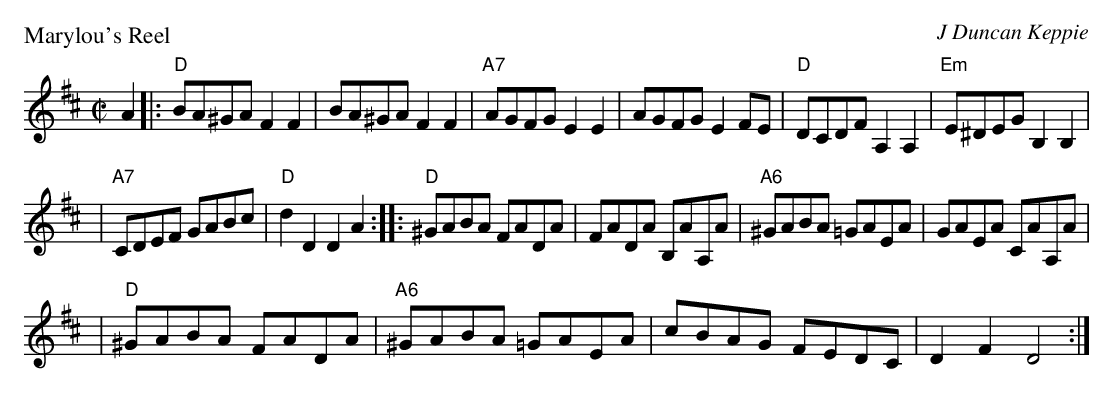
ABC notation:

X:1
P: Marylou's Reel
C: J Duncan Keppie
M: C|
L: 1/8
K: D
A2 \
|: "D"BA^GA F2F2 \
| BA^GA F2F2 \
| "A7"AGFG E2E2 \
| AGFG E2FE \
| "D"DCDF A,2A,2 \
| "Em"E^DEG B,2B,2 |
| "A7"CDEF GABc \
| "D"d2D2 D2A2 :|\
|: "D"^GABA FADA \
| FADA B,AA,A \
| "A6"^GABA =GAEA \
| GAEA CAA,A |
| "D"^GABA FADA \
| "A6"^GABA =GAEA \
| cBAG FEDC \
| D2F2 D4 :|
